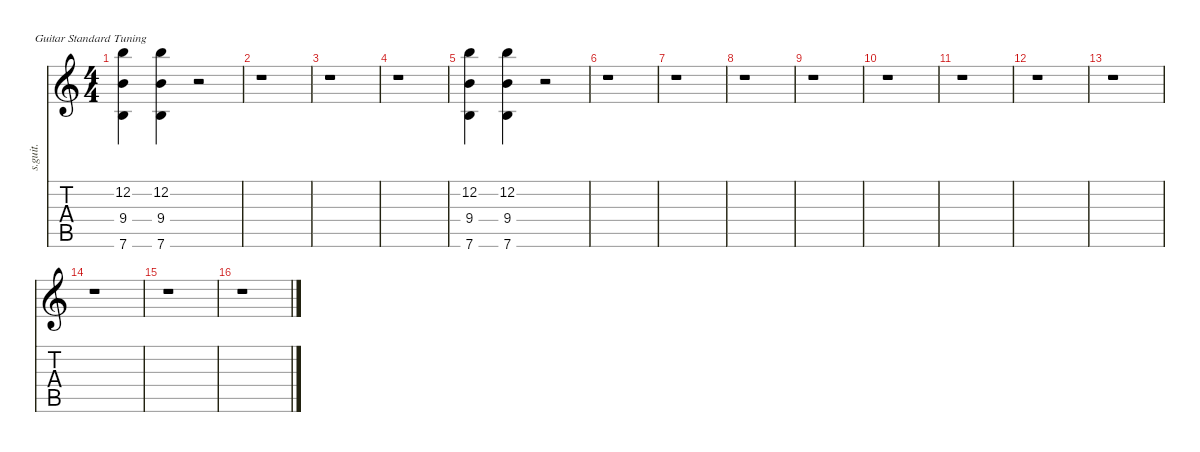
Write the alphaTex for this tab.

\defaultSystemsLayout 4
\hideDynamics
\bracketExtendMode nobrackets
\track ("Band Vocals" "s.guit.") {instrument tenorsax}
\staff {score tabs}
\tuning (E4 B3 G3 D3 A2 E2)
\displaytranspose 12
\ts (4 4)
\tempo (134 hide)
\clef g2
\ks c
(12.2 9.4 7.6).4{lyrics (0 "") lyrics (1 "") lyrics (2 "") lyrics (3 "") lyrics (4 "") dy f} (12.2 9.4 7.6).4{lyrics (0 "") lyrics (1 "") lyrics (2 "") lyrics (3 "") lyrics (4 "")} r.2 |
r.1 |
r.1 |
r.1 |
(12.2 9.4 7.6).4{lyrics (0 "") lyrics (1 "") lyrics (2 "") lyrics (3 "") lyrics (4 "")} (12.2 9.4 7.6).4{lyrics (0 "") lyrics (1 "") lyrics (2 "") lyrics (3 "") lyrics (4 "")} r.2 |
r.1 |
r.1 |
r.1 |
r.1 |
r.1 |
r.1 |
r.1 |
r.1 |
r.1 |
r.1 |
r.1
